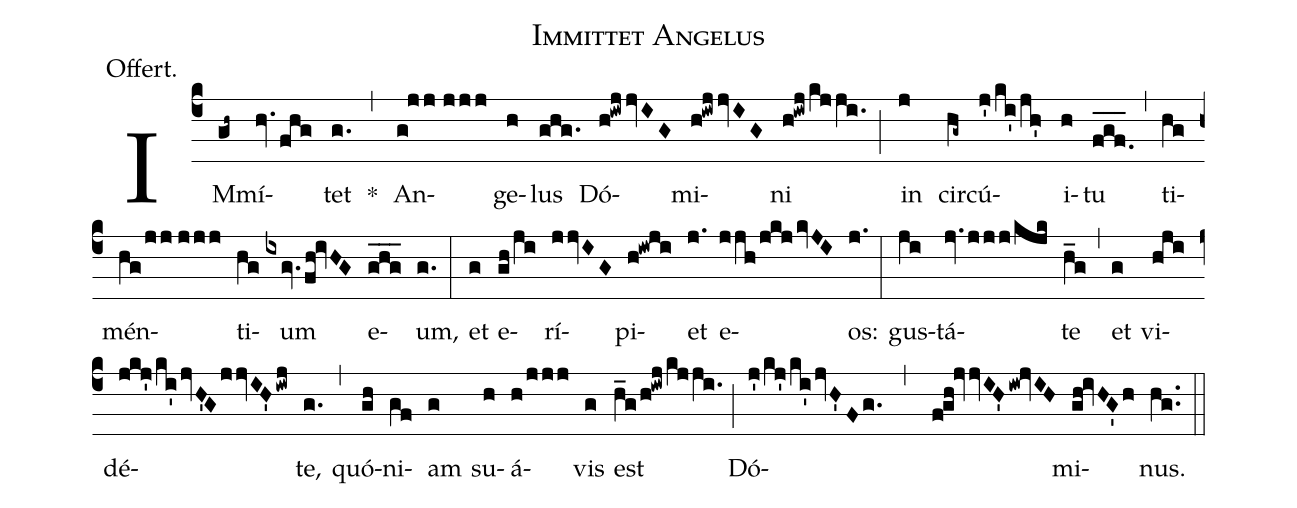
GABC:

name:Immittet Angelus;
annotation:Offert.;
mode:8;
office-part:Offertory;
%%
(c4) IM(gh~)mí(hv.fhg)tet(g.) *(,)
An(g!jj//jjj)ge(h)lus(ghg.) Dó(h!iwjjvIG)mi(h!iwjjvIG)ni(h!iwj/kjji.) (;)
in(j) cir(hg~)cú(j'/ki'/jh')i(h)tu(fgf.___) (,)
ti(hg)mén(hg/jj//jjj)ti(hg)um(ixgv.fh!ivHG) e(ghg___)um,(g.) (:)
et(g) e(gh/ji)rí(jjvIG)pi(h!iwji)et(j.) e(jjh/jkj/kvJI)os:(j.) (:)
gus(ji)tá(jv.jjj/kjk)te(h_g) (,)
et(g) vi(hji)dé(jkj'/ki'/jvH'G/jjvIH'/iwj)te,(g.) (,)
quó(gh)ni(gf)am(g) su(h)á(h/jjj)vis(g) est(h_g/h!iwj/kjji.) (;)
Dó(j'/kj'/ki'/jvH'Fg. , f!gh!jvvIH'/iw!jvIH)mi(gh!ivHG'h)nus.(hg..) (::)
